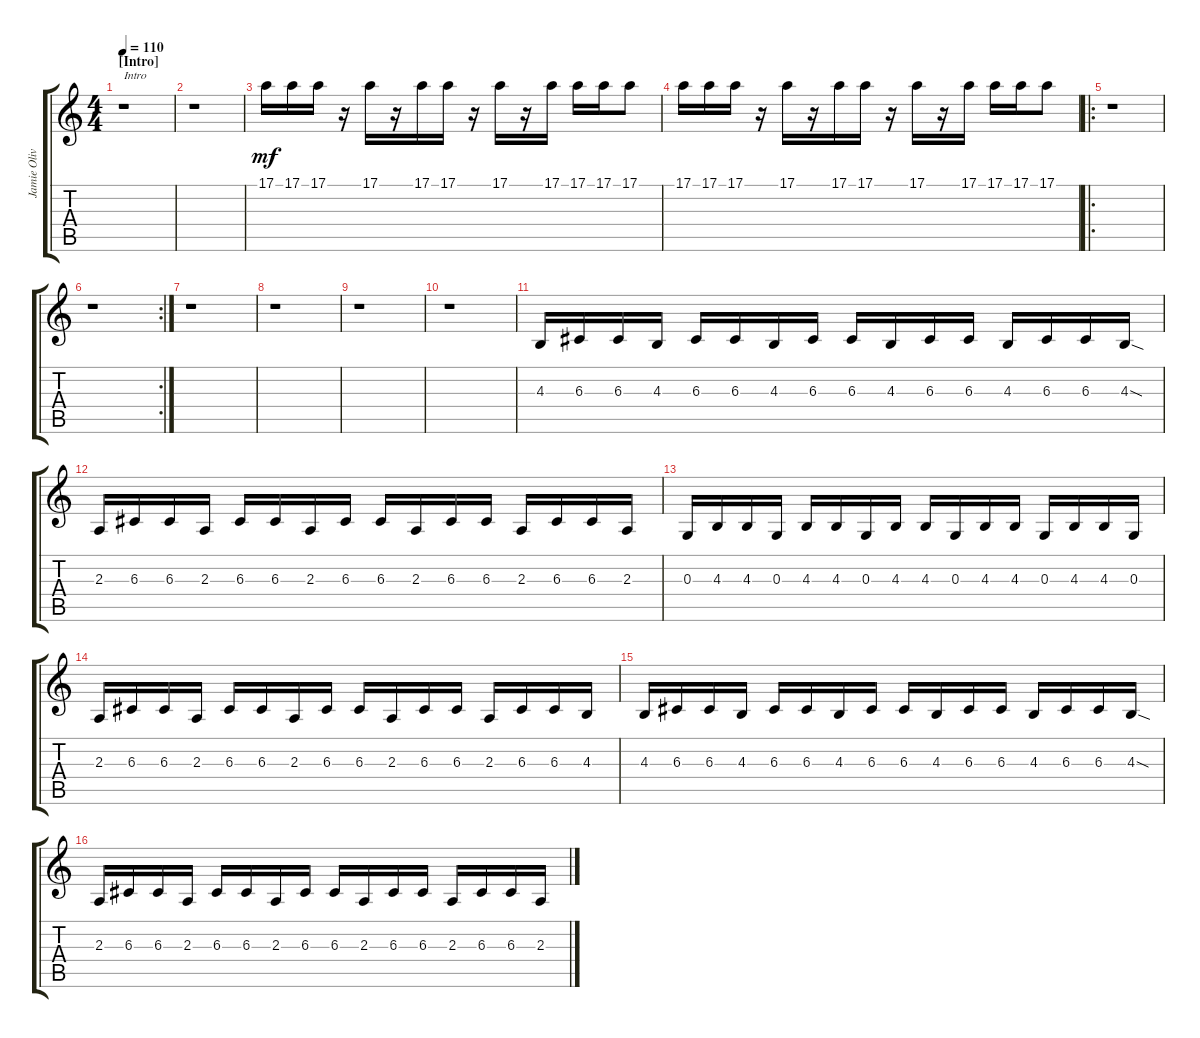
\track ("Jamie Oliver | Sampled Fdbk." "Jamie Oliv") {instrument lead5charang}
\staff {score tabs}
\tuning (E4 B3 G3 D3 A2 D2) {hide}
\ts (4 4)
\section ("" "[Intro]")
\tempo 110
\clef g2
\ks c
r.1{txt "Intro" dy mf instrument lead5charang} |
r.1 |
17.1.16 17.1.16 17.1.16 r.16 17.1.16 r.16 17.1.16 17.1.16 r.16 17.1.16 r.16 17.1.16 17.1.16 17.1.16 17.1.8 |
17.1.16 17.1.16 17.1.16 r.16 17.1.16 r.16 17.1.16 17.1.16 r.16 17.1.16 r.16 17.1.16 17.1.16 17.1.16 17.1.8 |
\ro
r.1 |
\rc 2
r.1 |
r.1 |
r.1 |
r.1 |
r.1 |
4.3.16 6.3.16 6.3.16 4.3.16 6.3.16 6.3.16 4.3.16 6.3.16 6.3.16 4.3.16 6.3.16 6.3.16 4.3.16 6.3.16 6.3.16 4.3{sod}.16 |
2.3.16 6.3.16 6.3.16 2.3.16 6.3.16 6.3.16 2.3.16 6.3.16 6.3.16 2.3.16 6.3.16 6.3.16 2.3.16 6.3.16 6.3.16 2.3.16 |
0.3.16 4.3.16 4.3.16 0.3.16 4.3.16 4.3.16 0.3.16 4.3.16 4.3.16 0.3.16 4.3.16 4.3.16 0.3.16 4.3.16 4.3.16 0.3.16 |
2.3.16 6.3.16 6.3.16 2.3.16 6.3.16 6.3.16 2.3.16 6.3.16 6.3.16 2.3.16 6.3.16 6.3.16 2.3.16 6.3.16 6.3.16 4.3.16 |
4.3.16 6.3.16 6.3.16 4.3.16 6.3.16 6.3.16 4.3.16 6.3.16 6.3.16 4.3.16 6.3.16 6.3.16 4.3.16 6.3.16 6.3.16 4.3{sod}.16 |
2.3.16 6.3.16 6.3.16 2.3.16 6.3.16 6.3.16 2.3.16 6.3.16 6.3.16 2.3.16 6.3.16 6.3.16 2.3.16 6.3.16 6.3.16 2.3.16
